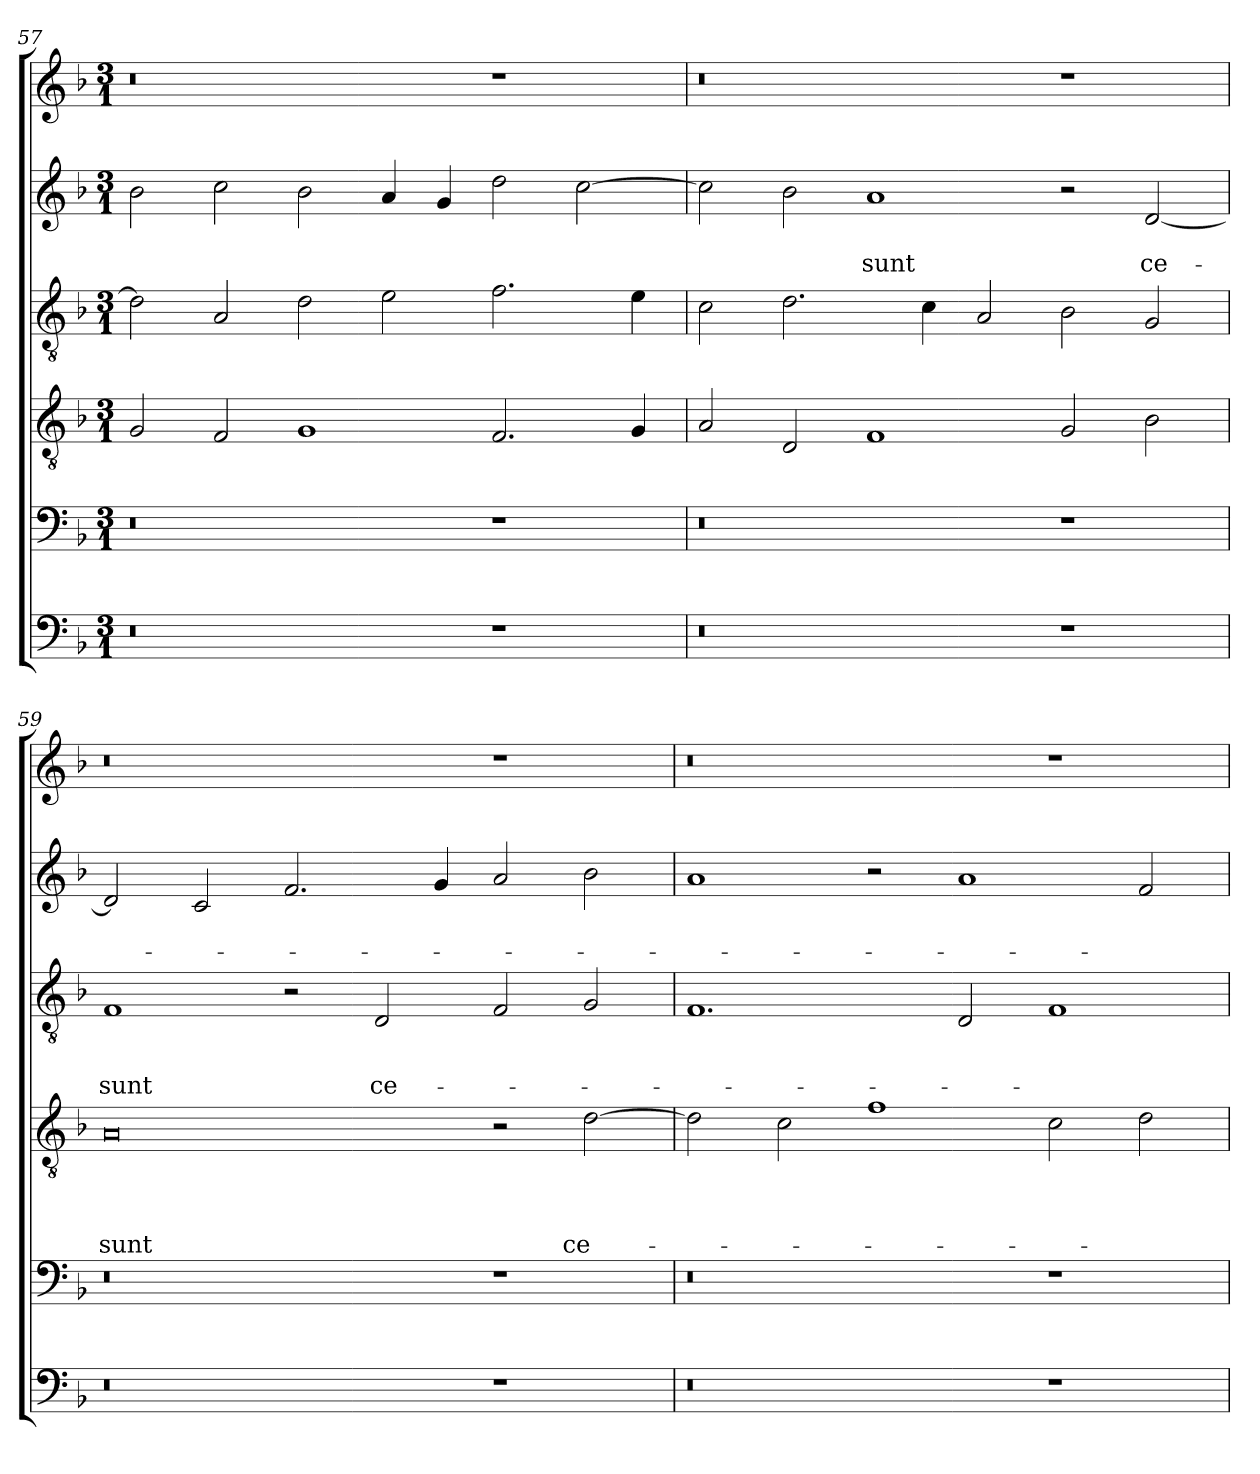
**kern	**kern	**kern	**text	**text	**text	**text	**kern	**text	**text	**text	**kern	**text	**text	**kern
*part6	*part5	*part4	*part4	*part4	*part4	*part4	*part3	*part3	*part3	*part3	*part2	*part2	*part2	*part1
*staff6	*staff5	*staff4	*staff4	*staff4	*staff4	*staff4	*staff3	*staff3	*staff3	*staff3	*staff2	*staff2	*staff2	*staff1
*clefF4	*clefF4	*clefGv2	*	*	*	*	*clefGv2	*	*	*	*clefG2	*	*	*clefG2
*k[b-]	*k[b-]	*k[b-]	*	*	*	*	*k[b-]	*	*	*	*k[b-]	*	*	*k[b-]
*F:	*F:	*F:	*	*	*	*	*F:	*	*	*	*F:	*	*	*F:
*M3/1	*M3/1	*M3/1	*	*	*	*	*M3/1	*	*	*	*M3/1	*	*	*M3/1
=57	=57	=57	=57	=57	=57	=57	=57	=57	=57	=57	=57	=57	=57	=57
0r	0r	2G/	.	.	.	.	2d\]	.	.	.	2b-\	.	.	0r
.	.	2F/	.	.	.	.	2A/	.	.	.	2cc\	.	.	.
.	.	1G	.	.	.	.	2d\	.	.	.	2b-\	.	.	.
.	.	.	.	.	.	.	2e\	.	.	.	4a/	.	.	.
.	.	.	.	.	.	.	.	.	.	.	4g/	.	.	.
1r	1r	2.F/	.	.	.	.	2.f\	.	.	.	2dd\	.	.	1r
.	.	.	.	.	.	.	.	.	.	.	[2cc\	.	.	.
.	.	4G/	.	.	.	.	4e\	.	.	.	.	.	.	.
=58	=58	=58	=58	=58	=58	=58	=58	=58	=58	=58	=58	=58	=58	=58
0r	0r	2A/	.	.	.	.	2c\	.	.	.	2cc\]	.	.	0r
.	.	2D/	.	.	.	.	2.d\	.	.	.	2b-\	.	.	.
.	.	1F	.	.	.	.	.	.	.	.	1a	.	sunt	.
.	.	.	.	.	.	.	4c\	.	.	.	.	.	.	.
.	.	.	.	.	.	.	2A/	.	.	.	.	.	.	.
1r	1r	2G/	.	.	.	.	2B-\	.	.	.	2r	.	.	1r
.	.	2B-\	.	.	.	.	2G/	.	.	.	[2d/	.	ce-	.
=59	=59	=59	=59	=59	=59	=59	=59	=59	=59	=59	=59	=59	=59	=59
0r	0r	0A	.	.	.	sunt	1F	.	.	sunt	2d/]	.	.	0r
.	.	.	.	.	.	.	.	.	.	.	2c/	.	.	.
.	.	.	.	.	.	.	2r	.	.	.	2.f/	.	.	.
.	.	.	.	.	.	.	2D/	.	.	ce-	.	.	.	.
.	.	.	.	.	.	.	.	.	.	.	4g/	.	.	.
1r	1r	2r	.	.	.	.	2F/	.	.	.	2a/	.	.	1r
.	.	[2d\	.	.	.	ce-	2G/	.	.	.	2b-\	.	.	.
=60	=60	=60	=60	=60	=60	=60	=60	=60	=60	=60	=60	=60	=60	=60
0r	0r	2d\]	.	.	.	.	1.F	.	.	.	1a	.	.	0r
.	.	2c\	.	.	.	.	.	.	.	.	.	.	.	.
.	.	1f	.	.	.	.	.	.	.	.	2r	.	.	.
.	.	.	.	.	.	.	2D/	.	.	.	1a	.	.	.
1r	1r	2c\	.	.	.	.	1F	.	.	.	.	.	.	1r
.	.	2d\	.	.	.	.	.	.	.	.	2f/	.	.	.
=	=	=	=	=	=	=	=	=	=	=	=	=	=	=
*-	*-	*-	*-	*-	*-	*-	*-	*-	*-	*-	*-	*-	*-	*-
